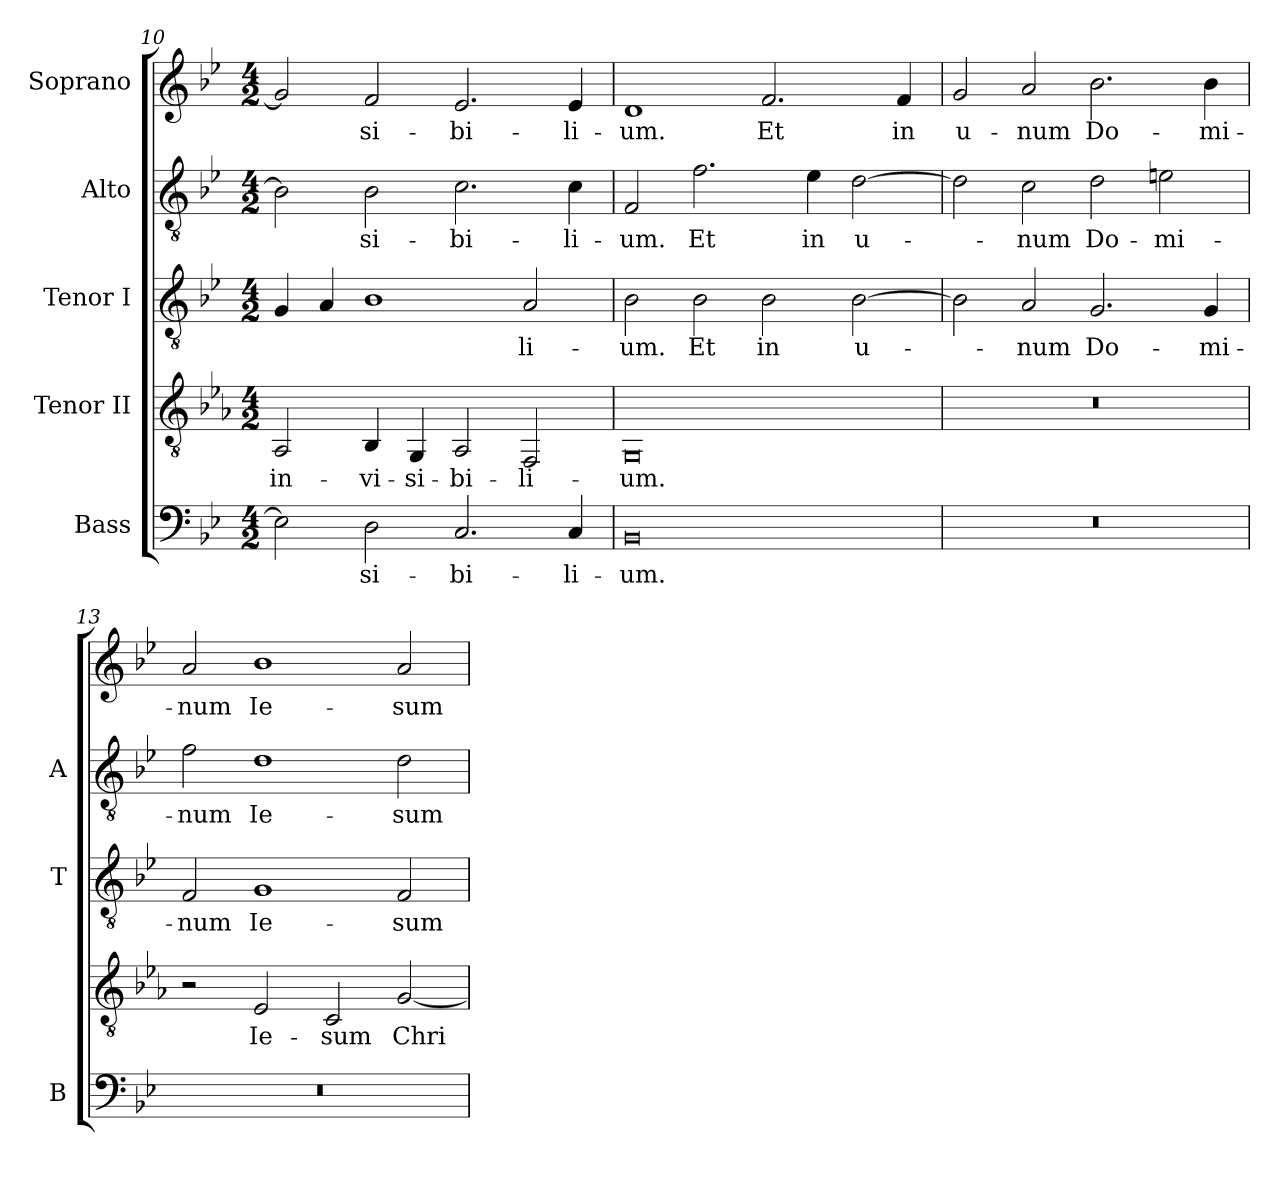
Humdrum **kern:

**kern	**text	**kern	**text	**kern	**text	**kern	**text	**kern	**text
*part5	*part5	*part4	*part4	*part3	*part3	*part2	*part2	*part1	*part1
*staff5	*staff5	*staff4	*staff4	*staff3	*staff3	*staff2	*staff2	*staff1	*staff1
*I"Bass	*	*I"Tenor II	*	*I"Tenor I	*	*I"Alto	*	*I"Soprano	*
*I'B	*	*	*	*I'T	*	*I'A	*	*	*
!!LO:PB:g=z
*clefF4	*	*clefGv2	*	*clefGv2	*	*clefGv2	*	*clefG2	*
*	*	*ITrd-4c-7	*	*	*	*	*	*	*
*k[b-e-]	*	*k[b-e-]	*	*k[b-e-]	*	*k[b-e-]	*	*k[b-e-]	*
*B-:	*	*B-:	*	*B-:	*	*B-:	*	*B-:	*
*M4/2	*	*M4/2	*	*M4/2	*	*M4/2	*	*M4/2	*
=10	=10	=10	=10	=10	=10	=10	=10	=10	=10
!	!	!	!LO:LY:b:color=#000000	!	!	!	!	!	!
2E-i\]	.	2E-i/	in-	4Gi/	.	2B-i\]	.	2gi/]	.
.	.	.	.	4Ai/	.	.	.	.	.
!	!LO:LY:b:color=#000000	!	!	!	!	!	!	!	!
!	!	!	!LO:LY:b:color=#000000	!	!	!	!	!	!
!	!	!	!	!	!	!	!LO:LY:b:color=#000000	!	!
!	!	!	!	!	!	!	!	!	!LO:LY:b:color=#000000
2Di\	-si-	4Fi/	-vi-	1B-i	.	2B-i\	-si-	2fi/	-si-
!	!	!	!LO:LY:b:color=#000000	!	!	!	!	!	!
.	.	4Di/	-si-	.	.	.	.	.	.
!	!LO:LY:b:color=#000000	!	!	!	!	!	!	!	!
!	!	!	!LO:LY:b:color=#000000	!	!	!	!	!	!
!	!	!	!	!	!	!	!LO:LY:b:color=#000000	!	!
!	!	!	!	!	!	!	!	!	!LO:LY:b:color=#000000
2.Ci/	-bi-	2E-i/	-bi-	.	.	2.ci\	-bi-	2.e-i/	-bi-
!	!	!	!LO:LY:b:color=#000000	!	!	!	!	!	!
!	!	!	!	!	!LO:LY:b:color=#000000	!	!	!	!
.	.	2Ci/	-li-	2Ai/	-li-	.	.	.	.
!	!LO:LY:b:color=#000000	!	!	!	!	!	!	!	!
!	!	!	!	!	!	!	!LO:LY:b:color=#000000	!	!
!	!	!	!	!	!	!	!	!	!LO:LY:b:color=#000000
4Ci/	-li-	.	.	.	.	4ci\	-li-	4e-i/	-li-
=11	=11	=11	=11	=11	=11	=11	=11	=11	=11
!	!LO:LY:b:color=#000000	!	!	!	!	!	!	!	!
!	!	!	!LO:LY:b:color=#000000	!	!	!	!	!	!
!	!	!	!	!	!LO:LY:b:color=#000000	!	!	!	!
!	!	!	!	!	!	!	!LO:LY:b:color=#000000	!	!
!	!	!	!	!	!	!	!	!	!LO:LY:b:color=#000000
0BB-i	-um.	0Di	-um.	2B-i\	-um.	2Fi/	-um.	1di	-um.
!	!	!	!	!	!LO:LY:b:color=#000000	!	!	!	!
!	!	!	!	!	!	!	!LO:LY:b:color=#000000	!	!
.	.	.	.	2B-i\	Et	2.fi\	Et	.	.
!	!	!	!	!	!LO:LY:b:color=#000000	!	!	!	!
!	!	!	!	!	!	!	!	!	!LO:LY:b:color=#000000
.	.	.	.	2B-i\	in	.	.	2.fi/	Et
!	!	!	!	!	!	!	!LO:LY:b:color=#000000	!	!
.	.	.	.	.	.	4e-i\	in	.	.
!	!	!	!	!	!LO:LY:b:color=#000000	!	!	!	!
!	!	!	!	!	!	!	!LO:LY:b:color=#000000	!	!
.	.	.	.	[>2B-i\	u-	[>2di\	u-	.	.
!	!	!	!	!	!	!	!	!	!LO:LY:b:color=#000000
.	.	.	.	.	.	.	.	4fi/	in
=12	=12	=12	=12	=12	=12	=12	=12	=12	=12
!LO:N:vis=1	!	!LO:N:vis=1	!	!	!	!	!	!	!
!	!	!	!	!	!	!	!	!	!LO:LY:b:color=#000000
0r	.	0r	.	2B-i\]	.	2di\]	.	2gi/	u-
!	!	!	!	!	!LO:LY:b:color=#000000	!	!	!	!
!	!	!	!	!	!	!	!LO:LY:b:color=#000000	!	!
!	!	!	!	!	!	!	!	!	!LO:LY:b:color=#000000
.	.	.	.	2Ai/	-num	2ci\	-num	2ai/	-num
!	!	!	!	!	!LO:LY:b:color=#000000	!	!	!	!
!	!	!	!	!	!	!	!LO:LY:b:color=#000000	!	!
!	!	!	!	!	!	!	!	!	!LO:LY:b:color=#000000
.	.	.	.	2.Gi/	Do-	2di\	Do-	2.b-i\	Do-
!	!	!	!	!	!	!	!LO:LY:b:color=#000000	!	!
.	.	.	.	.	.	2eni\	-mi-	.	.
!	!	!	!	!	!LO:LY:b:color=#000000	!	!	!	!
!	!	!	!	!	!	!	!	!	!LO:LY:b:color=#000000
.	.	.	.	4Gi/	-mi-	.	.	4b-i\	-mi-
=13	=13	=13	=13	=13	=13	=13	=13	=13	=13
!LO:N:vis=1	!	!	!	!	!	!	!	!	!
!	!	!	!	!	!LO:LY:b:color=#000000	!	!	!	!
!	!	!	!	!	!	!	!LO:LY:b:color=#000000	!	!
!	!	!	!	!	!	!	!	!	!LO:LY:b:color=#000000
0r	.	2r	.	2Fi/	-num	2fi\	-num	2ai/	-num
!	!	!	!LO:LY:b:color=#000000	!	!	!	!	!	!
!	!	!	!	!	!LO:LY:b:color=#000000	!	!	!	!
!	!	!	!	!	!	!	!LO:LY:b:color=#000000	!	!
!	!	!	!	!	!	!	!	!	!LO:LY:b:color=#000000
.	.	2B-i/	Ie-	1Gi	Ie-	1di	Ie-	1b-i	Ie-
!	!	!	!LO:LY:b:color=#000000	!	!	!	!	!	!
.	.	2Gi/	-sum	.	.	.	.	.	.
!	!	!	!LO:LY:b:color=#000000	!	!	!	!	!	!
!	!	!	!	!	!LO:LY:b:color=#000000	!	!	!	!
!	!	!	!	!	!	!	!LO:LY:b:color=#000000	!	!
!	!	!	!	!	!	!	!	!	!LO:LY:b:color=#000000
.	.	[<2di/	Chri-	2Fi/	-sum	2di\	-sum	2ai/	-sum
=	=	=	=	=	=	=	=	=	=
*-	*-	*-	*-	*-	*-	*-	*-	*-	*-
